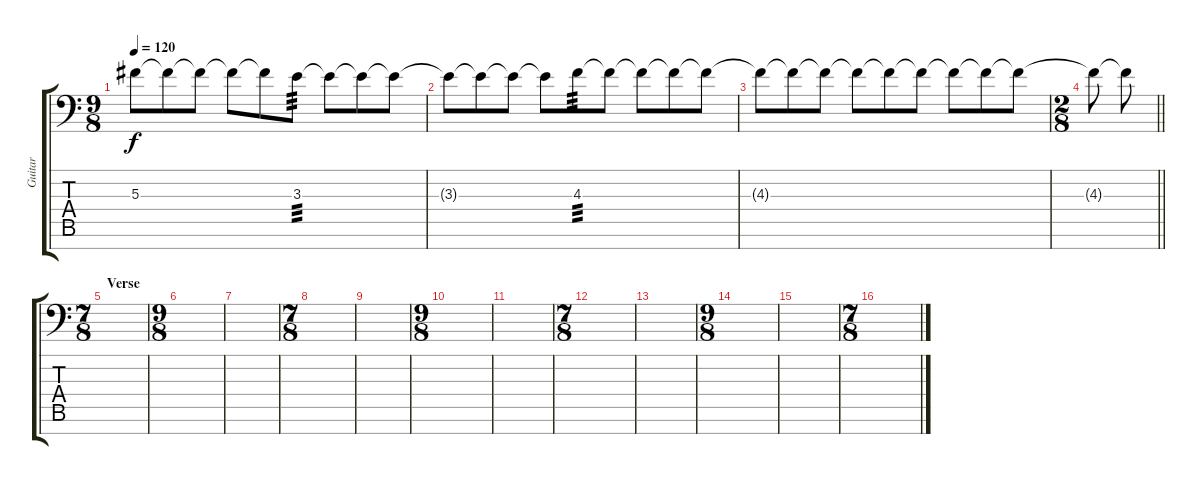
\track ("Guitar" "Guitar") {instrument overdrivenguitar}
\staff {score tabs}
\tuning (Bb3 Gb3 Db3 Ab2 Eb2 Bb1 F1) {hide}
\ts (9 8)
\tempo 120
\clef f4
\ks c
5.3{t}.8{dy f} 5.3{t}.8 5.3{t}.8 5.3{t}.8 5.3{t}.8 3.3.8{tp 3} 3.3{t}.8 3.3{t}.8 3.3{t}.8 |
3.3{t}.8 3.3{t}.8 3.3{t}.8 3.3{t}.8 4.3.8{tp 3} 4.3{t}.8 4.3{t}.8 4.3{t}.8 4.3{t}.8 |
4.3{t}.8 4.3{t}.8 4.3{t}.8 4.3{t}.8 4.3{t}.8 4.3{t}.8 4.3{t}.8 4.3{t}.8 4.3{t}.8 |
\ts (2 8)
\barLineRight lightlight
4.3{t}.8 4.3{t}.8 |
\ts (7 8)
\section ("" "Verse")
|
\ts (9 8)
|
|
\ts (7 8)
|
|
\ts (9 8)
|
|
\ts (7 8)
|
|
\ts (9 8)
|
|
\ts (7 8)
